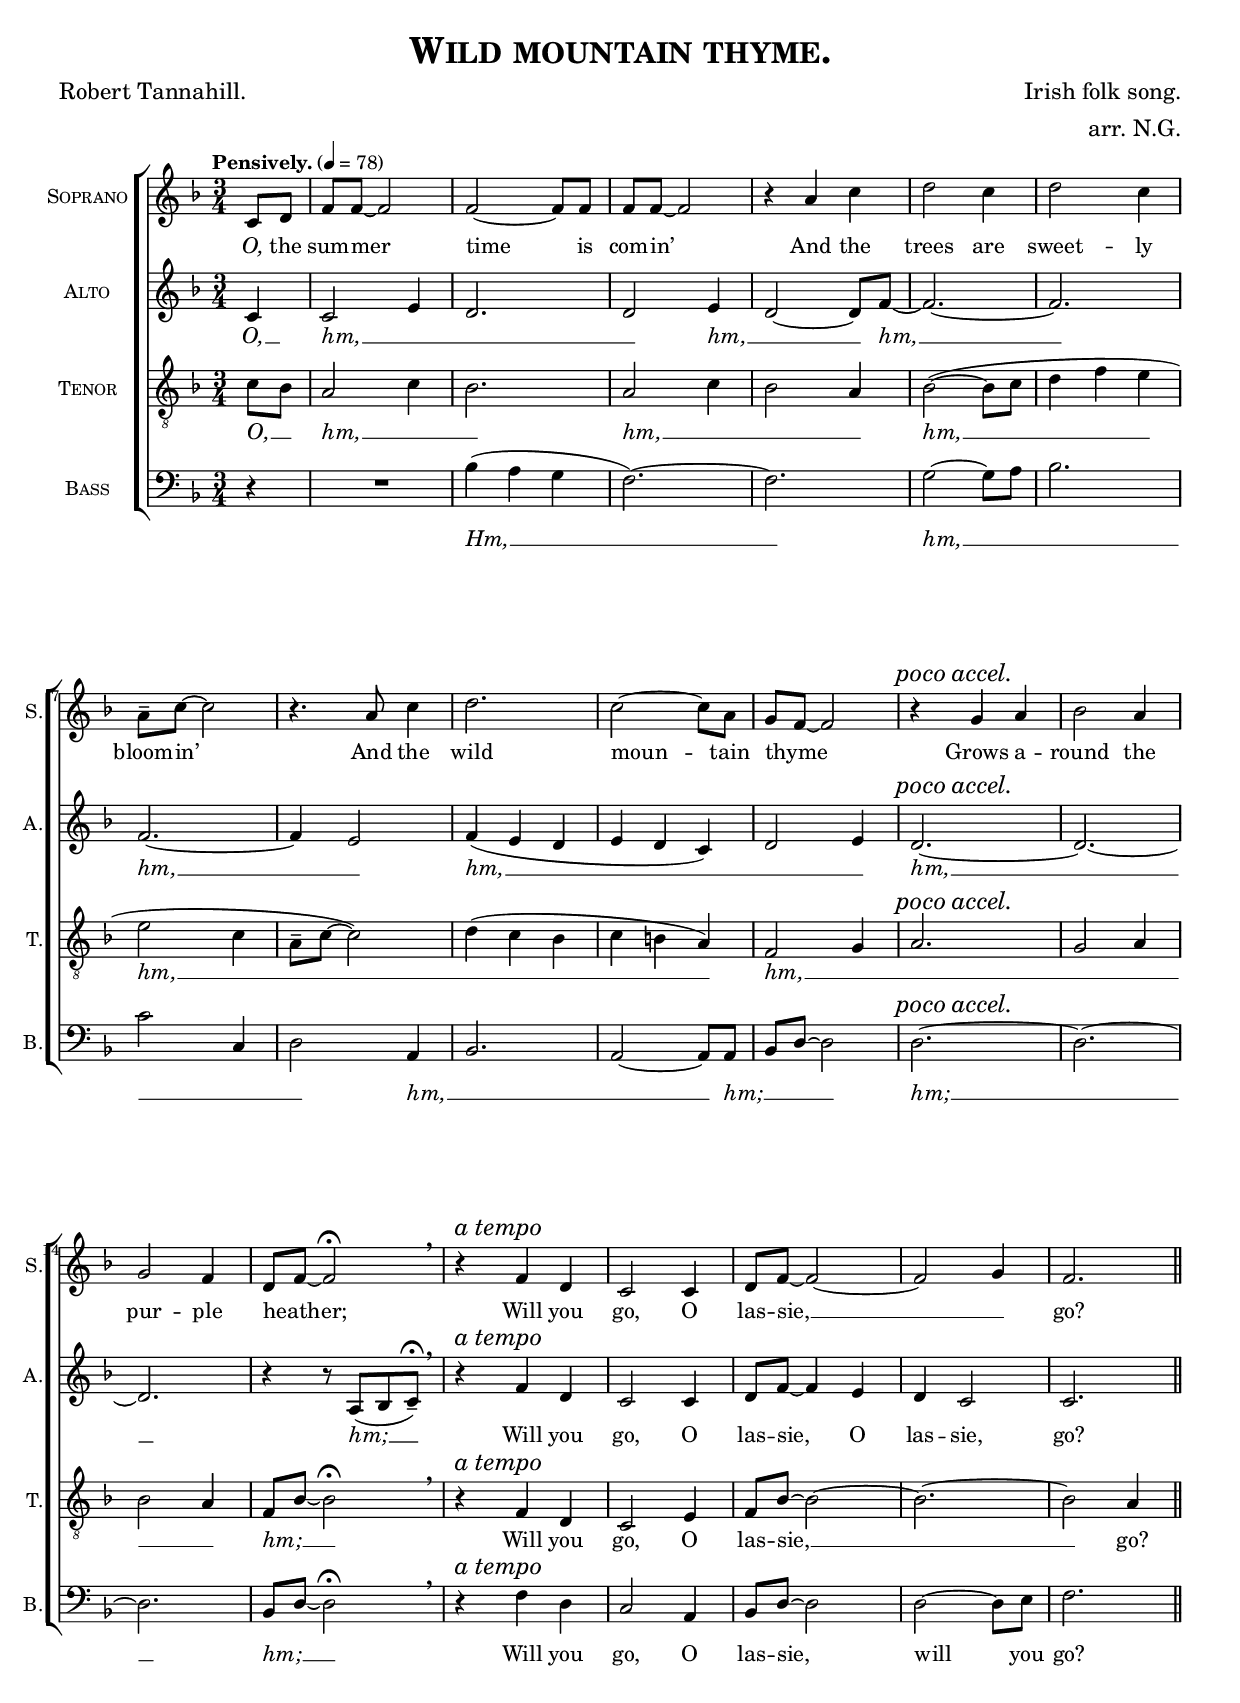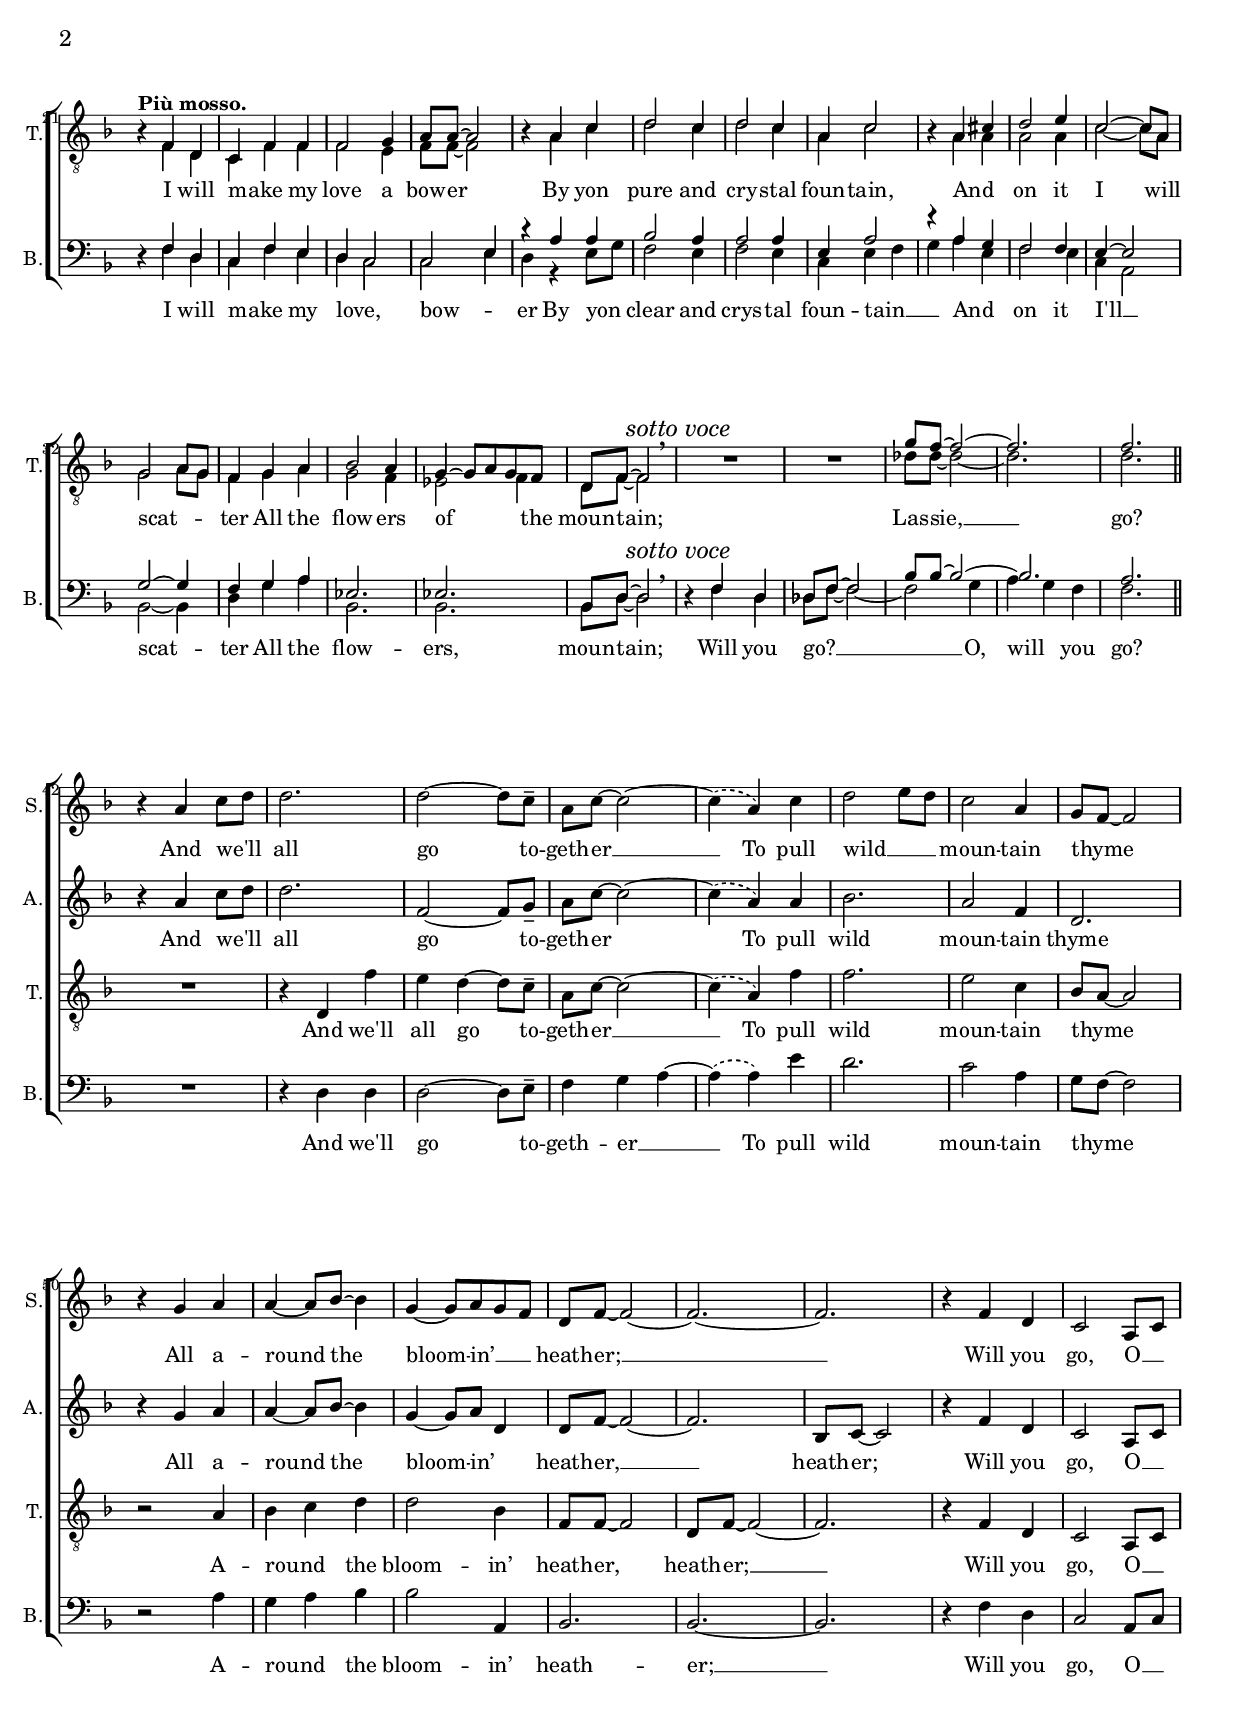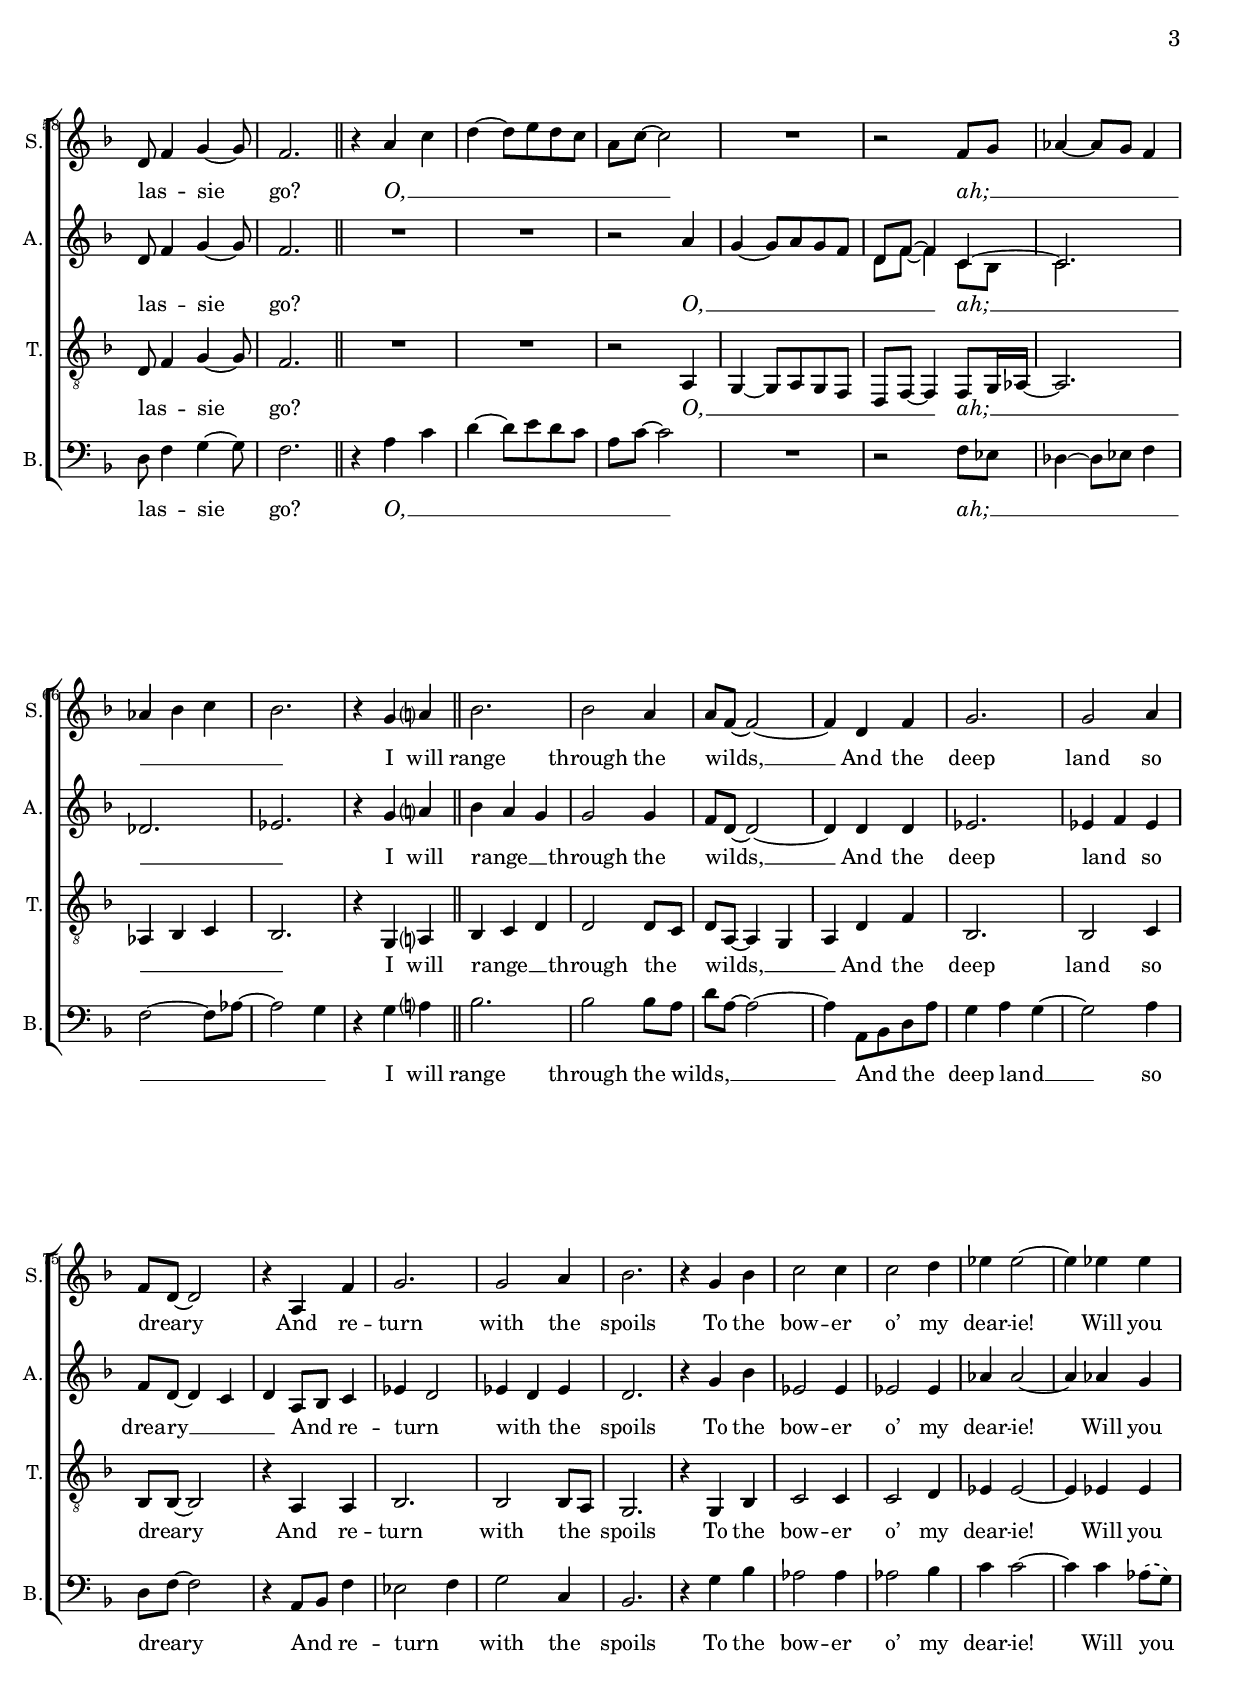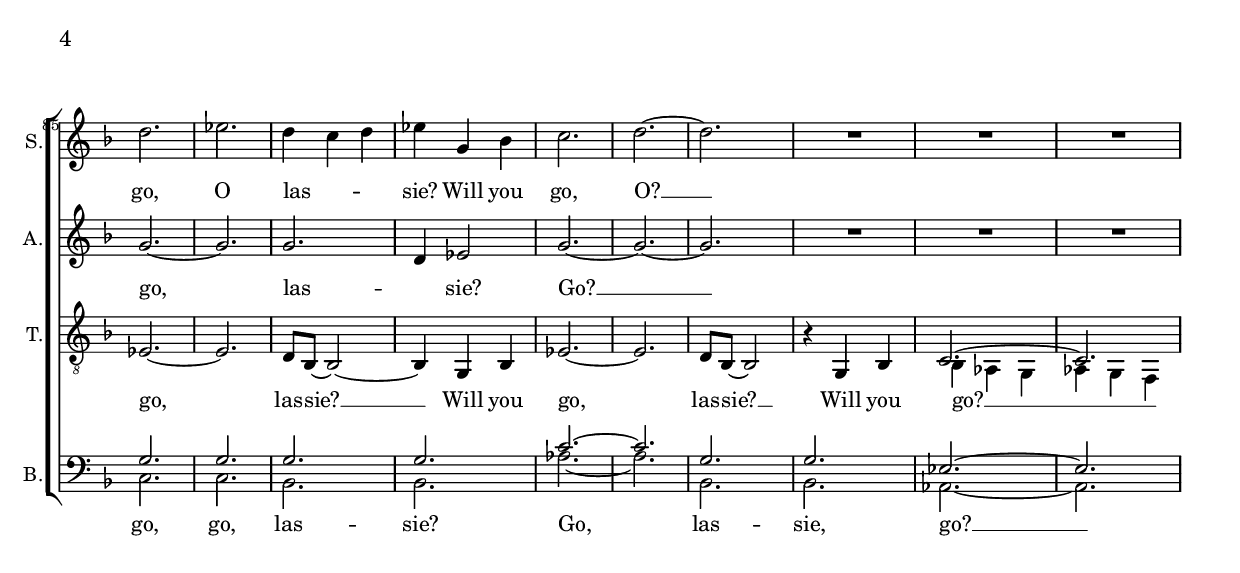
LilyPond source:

% Wild mountain thyme.
% arr. Nathanael Gentry.
% May 2020.

\version "2.19.84"

\paper {
  top-system-spacing.basic-distance = #10
  score-system-spacing.basic-distance = #20
  system-system-spacing.basic-distance = #20
  last-bottom-spacing.basic-distance = #10
}

\header {
  %dedication = \markup{\italic "to Emma."}
  title = \markup{\caps{"Wild mountain thyme."}}
  composer = "Irish folk song."
  arranger = "arr. N.G."
  poet = "Robert Tannahill."
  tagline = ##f
}

global = {
  \key f \major
  \time 3/4
  \tempo "Pensively." 4 = 78
  \set melismaBusyProperties = #'(tieMelismaBusy)
}

soprano = \relative c'' {
  \global
  
  % Verse I.
  \partial 4 c,8 d | f f~ f2 | f2~ f8 f | f8 f8~ f2 |
  r4 a c | d2 c4 | d2 c4 | a8-- c8~ c2 |
  r4. a8 c4 | d2. | c2~ c8 a8 | g8 f8~ f2 |
  r4 \mark \markup { \italic { poco accel. } } g4 a4 | bes2 a4 | g2 f4 | d8 f8~ f2\fermata |
  
  \breathe r4 \mark \markup { \italic { a tempo } } f d4 | c2 c4 | d8  f8~ f2~ | f2 g4 | f2.  \bar "||"

  % Verse II. 	
  \break R2.*21 \break

  % Refrain I.
  r4 a4 c8 d8 | d2. | d2~ d8 c-- | a8 c8~ c2~ |
  \slurDashed c4( a) c | d2 e8 d8 | c2 a4 | g8 f8~ f2 | 
  \break r4 g a | a4~ a8 bes8~ bes4 | g4~ g8 a8 g8 f8 | d8 f8~ f2~ | f2.~ | f2. | 
  
  r4 f4 d | c2 a8 c8 | d8 f4 g4~ g8 | f2. \bar "||"
  
  % Interlude.
  r4 a4 c4 | d4~ d8 e d c | a8 c8~ c2 | R2. | 
  r2 f,8 g8 | aes4~ aes8 g8 f4  | aes bes c | bes2. | 
  
  % Verse III.
  r4 g4 a?4 \bar "||" bes2. | bes2 a4 | a8 f8~ f2~ | 
  f4 d4 f4 | g2. | g2 a4 | f8 d8~ d2 | 
  r4 a f' | g2. | g2 a4 | bes2. | 
  r4 g4 bes4 | c2 c4 | c2 d4 | ees4 ees2~ | 
  
  ees4 ees4 ees4 | d2. | ees2. | d4 c d | 
  ees g, bes | c2. | d2.~ | d2. |
  R2.*3
}

alto = \relative c' {
  \global
  
  % Verse I.
  \partial 4 c4 | c2 e4 | d2. | d2 e4 |
  d2~ d8 f8~ | f2.~ | f2. | f2.~ |
  f4 e2 | f4( e4 d4 | e4 d4 c4) | d2 e4 |
  d2.~ | d2.~ | d2. | r4 r8 a8( bes c8--\fermata) |
  
  \breathe r4 f d4 | c2 c4 | d8 f8~ f4 e4 | d c2 | c2. | 
  
  % Verse II.
  R2.*21

  % Refrain I.
  r4 a'4 c8 d8 | d2. | f,2~ f8 g8-- | a8 c8~ c2~ |
  \slurDashed c4( a) a | bes2. | a2 f4 | d2. |
  r4 g a | a4~ a8 bes8~ bes4 | g4~ g8 a8 d,4 | d8 f8~ f2~ | f2. | bes,8 c8~ c2 |
  
  r4 f4 d | c2 a8 c8 | d8 f4 g4~ g8 | f2. |
  
  % Interlude.
  R2. | R2. | r2 a4 | g4~ g8 a g f |
  << { d8 f~ f4 c4~ | c2. |  } \\ { d8 f~ f4 c8 bes8 | c2. | } >> des2. | ees2. | 
  
  % Verse III.
  r4 g4 a?4 \bar "||" bes4 a4 g4 | g2 g4 | f8 d8~ d2~ | 
  d4 d4 d4 | ees2. | ees4 f4 ees4 | f8 d8~ d4 c4 | 
  d4 a8 bes8 c4 | ees4 d2 | ees4 d4 ees4 | d2. |
  r4 g4 bes4 | ees,2 ees4 | ees2 ees4 | aes4 aes2~ | 
  
  aes4 aes4 g4 | g2.~ | g2. |  g2. | 
  d4 ees2 | g2.~ | g2.~ | g2. |
  R2.*3

}

tenor = \relative c' {
  \global
  
  % Verse I.
  \partial 4 c8 bes8 | a2 c4 | bes2. | a2 c4 | 
  bes2 a4 | bes2~( bes8 c8 | d4 f4 e4 | e2 c4 | 
  a8-- c8~ c2) | d4( c4 bes4 | c4 b4 a4) | f2 g4 |
  a2. | g2 a4 | bes2 a4 | f8 bes8~ bes2\fermata |
  
  \breathe r4 f d4 | c2 e4 | f8 bes8~ bes2~ | bes2.~ | bes2 a4

  \tempo "Più mosso."
  <<
    {
      % Verse II.
      r4 f d | c4 f4 f4 | f2 g4 | a8 a8~ a2 |
      r4 a c | d2 c4 | d2 c4 | a4 c2 |
      r4 a4 cis4 | d2 e4 | c2~ c8 a8 | g2 a8 g8 |
      f4 g4 a4 | bes2 a4 | g4~ g8 a g f | d8 f8~ f2 |
      
      \breathe R2. | R2. | g'8 f8~ f2~ | f2. | f2. \bar "||"
    } \\ {
      % Verse II.
      r4 f, d | c4 f4 f4 | f2 e4 | f8 f8~ f2 |
      r4 a c | d2 c4 | d2 c4 | a4 c2 |
      r4 a4 a4 | a2 a4 | c2~ c8 a8 | g2 a8 g8 |
      f4 g4 a4 | g2 f4 | ees2 f4 | d8 f8 ~f2 |
      
      R2. | R2. | des'8 des8~ des2~ | des2. | d2. | 
    }
  >>
  % Refrain I.
  R2. | r4 d,4 f' | e d~ d8 c-- | a8 c8~ c2~ |
  \slurDashed c4( a4) f'4 | f2. | e2 c4 | bes8 a8~ a2 |
  r2 a4 | bes4 c d | d2 bes4 | f8 f8~ f2 | d8 f8~ f2~ | f2.
  
  r4 f4 d | c2 a8 c8 | d8 f4 g4~ g8 | f2. |
  
  % Interlude.
  R2. | R2. | r2 a,4 | g4~ g8 a g f | 
  d f~ f4 f8 g16 aes16~ | aes2. | aes4 bes c | bes2. | 
  
  % Verse III.
  r4 g4 a?4 | bes4 c4 d4 | d2 d8 c8 | d8 a8~ a4 g4 | 
  a4 d4 f4 | bes,2. | bes2 c4 | bes8 bes8~ bes2 | 
  r4 a a | bes2. | bes2 bes8 a8 | g2. | 
  r4 g4 bes4 | c2 c4 | c2 d4 | ees4 ees2~ | 
  
  ees4 ees4 ees4 | ees2.~ | ees2. | d8 bes8~ bes2~ | 
  bes4 g4 bes4 | ees2.~ | ees2. | d8 bes8~ bes2 |
  r4 g4 bes4 |
  <<
    { 
      c2.~ | c2. |  
    } \\ { 
      bes4 aes g | aes g f | 
    }
  >>
}

bass = \relative c {
  \global
  
  % Verse I.
  \partial 4 r4 | R2. | bes'4( a g | f2.~) | 
  f2. | g2~ g8 a8 | bes2. | c2 c,4 | 
  d2 a4 | bes2. | a2~ a8 a8 | bes8 d~ d2 |
  d2.~ | d2.~ | d2. | bes8 d8~ d2\fermata |
  
  \breathe r4 f d4 | c2 a4 | bes8 d8~ d2 | d2~ d8 e8 | f2.
  
  <<
    {
      % Verse II.
      r4 f d | c f e | d c2 | c2 e4 |
      r4 a4 a4 | bes2 a4 | a2 a4 | e4 a2 |
      r4 a4 g4 | f2 f4 | e4~ e2 | g2~ g4 |
      f4 g4 a4 | ees2. | ees2. | bes8 d8~ d2 |
      
      \breathe r4 f d | des8 f8~ f2 | bes8 bes8~ bes2~ | bes2. | a2. |
    } \\ {
      % Verse II.
      r4 f d | c f e | d c2 | c2 e4 |
      d4 r4 e8 g8 | f2 e4 | f2 e4 | c4 e4 f4 |
      g4 a4 e4 | f2 e4 | c4 a2 | bes2~ bes4 |
      d4 g4 a4 | bes,2. | bes2. | bes8 d8~ d2 |
      r4 \mark \markup { \italic { sotto voce } } f d | des8 f8~ f2~ | f2 g4 | a4 g4 f4 | f2. |
    }
  >>
  
  % Refrain I.
  R2. | r4 d4 d4 | d2~ d8 e8-- | f4 g4 a4~ |
  \slurDashed a4( a4) e'4 | d2. | c2 a4 | g8 f8~ f2 | 
  r2 a4 | g4 a4 bes4 | bes2 a,4 | bes2. | bes2.~ | bes2. |
  
  r4 f'4 d | c2 a8 c8 | d8 f4 g4~ g8 | f2. |
  
  % Interlude.
  r4 a4 c4 | d4~ d8 e d c | a8 c8~ c2 | R2. | 
  r2 f,8 ees | des4~ des8 ees8 f4 | f2~ f8 aes8~ | aes2 g4 | 
  
  % Verse III.
  r4 g4 a?4 | bes2. | bes2 bes8 a8 | d8 a8~ a2~ | 
  a4 a,8 bes8 d8 a'8 | g4 a4 g4~ | g2 a4 | d,8 f8~ f2 | 
  r4 a,8 bes8 f'4 | ees2 f4 | g2 c,4 | bes2. | 
  r4 g'4 bes4 | aes2 aes4 | aes2 bes4 | c4 c2~ | 
  
  c4 c4 aes8( g8) |
  <<
    {
      g2. | g2. | g2. | g2. | 
      c2.~ | c2. | g2. | g2. | 
      ees2.~ | ees2. |
    } \\ {
      c2. | c2. | bes2. | bes2. | 
      aes'2.~ | aes2. | bes,2. | bes2. | 
      aes2.~ | aes2. |
    }
  >>
}

sopranoVerse = \lyricmode {
  %\override LyricText #'font-family = #'Calibri
  \markup{\italic O,} the sum -- mer time is com -- in’
  And the trees are sweet -- ly bloom -- in’
  And the wild moun -- tain thyme _
  Grows a -- round the pur -- ple heather; _
  Will you go, O las -- sie, __ _ go?

  And we'll _ all go to -- geth -- er __
  To pull wild __ _ _ moun -- tain thyme _
  All a -- round the bloom -- in’ __ _ _ heath -- er; __
  Will you go, O __ _ las -- _ sie go?

  \markup {\italic O,}  __ _ _ _ _ _ _ _
  \markup {\italic ah;}  __ _ _ _ _ _ _ _ _

  I will range through the wilds, __ _
  And the deep land so dreary _
  And re -- turn with the spoils
  To the bow -- er o’ my dear -- ie!

  Will you go, O las -- _ _ sie? Will you go, O? __

  And we'll all go to -- geth -- er
  To pull _ wild _ moun -- tain _ _ time _
}

altoVerse = \lyricmode {
  \markup{\italic O, } __
  \markup{\italic hm,} __ _ _ _
  \markup{\italic hm,} __ _
  \markup{\italic hm,} __
  \markup{\italic hm,} __ _
  \markup{\italic hm,} __ _ _ _ _ _ _ _
  \markup{\italic hm,} __
  \markup{\italic hm;} __ _ _
  Will you go, O las -- sie, O las -- sie, go?

  And we'll _ all go to -- geth -- er
  To pull wild moun -- tain thyme
  All a -- round the bloom -- in’ _ heath -- er, __ heath -- er;
  Will you go, O __ _ las -- _ sie go?

  \markup {\italic O,}  __ _ _ _ _ _ _ _
  \markup {\italic ah;}  __ _ _ _ _

  I will range __ _ _ through the wilds, __ _
  And the deep land _ so drea -- ry __ _ _
  And _ re -- turn _ with _ the spoils
  To the bow -- er o’ my dear -- ie!

  Will you go, las -- _ sie? Go? __
}

tenorVerse = \lyricmode {
  \markup{\italic O, } __ _
  \markup{\italic hm,} __ _ _
  \markup{\italic hm,} __ _ _ _
  \markup{\italic hm,} __ _ _ _ _ 
  \markup{\italic hm,} __ _ _ _ _ _ _ _ _ _
  \markup{\italic hm,} __ _ _ _ _ _ _
  \markup{\italic hm;} __ _
  Will you go, O las -- sie, __ go?

  I will make _ my love a bow -- er _
  By yon pure and cry -- stal foun -- tain,
  And _ on it I _ will scat -- _ _ ter
  All the flow -- ers of _ _ _ the moun -- tain; _
  Las -- sie, __ _ _ go?

  And we'll all go to -- geth -- er __
  To pull wild moun -- tain thyme _
  A -- round _ the bloom -- in’ heath -- er, heath -- er; __
  Will you go, O __ _ las -- _ sie go?

  \markup {\italic O,}  __ _ _ _ _ _ _
  \markup {\italic ah;}  __ _ _ _ _ _ _

  I will range __ _ _ through the _ wilds, __ _ _ _
  And the deep land so dreary _
  And re -- turn with the _ spoils
  To the bow -- er o’ my dear -- ie!

  Will you go, las -- sie? __
  Will you go, las -- sie? __
  Will you go? __ _ _ _ _ _ _ _ _ _
}

bassVerse = \lyricmode {
  \markup{\italic Hm,} __ _ _ _
  \markup{\italic hm,} __ _ _ _ _ _
  \markup{\italic hm,} __ _ _
  \markup{\italic hm;} __ _ _
  \markup{\italic hm;} __
  \markup{\italic hm;} __ _
  Will you go, O las -- sie, will you go?

  I will make _ my love, _ bow -- _ er
  By yon _ clear and crys -- tal foun -- tain __ _ _
  And _ on it I'll __ _ scat -- _ ter
  All the flow -- ers, moun -- tain; _
  Will you go? __ _ _ _ _ _
  O, will _ you go?

  And we'll go to -- geth -- er __ _
  To pull wild moun -- tain thyme _
  A -- round _ the bloom -- in’ heath -- er; __
  Will you go, O __ _ las -- _ sie go?

  \markup {\italic O,}  __ _ _ _ _ _ _ _
  \markup {\italic ah;}  __ _ _ _ _ _ _ _

  I will range through the wilds, __ _ _
  And _ the _ deep land __ _ so dreary _
  And _ re -- turn _ with the spoils
  To the bow -- er o’ my dear -- ie!

  Will you _ go, go, las -- sie? Go, _ las -- sie, go? __ _
}

\score {
  \new ChoirStaff <<
    \new Staff \with {
      \consists "Merge_rests_engraver"
      midiInstrument = "choir aahs"
      instrumentName = \markup{\caps{"Soprano"}}
      shortInstrumentName = #"S."
    } { \soprano }
    \addlyrics { \sopranoVerse }
    \new Staff \with {
      \consists "Merge_rests_engraver"
      midiInstrument = "choir aahs"
      instrumentName = \markup{\caps{"Alto"}}
      shortInstrumentName = #"A."
    } { \alto }
    \addlyrics { \altoVerse }
    \new Staff \with {
      \consists "Merge_rests_engraver"
      midiInstrument = "choir aahs"
      instrumentName = \markup{\caps{"Tenor"}}
      shortInstrumentName = #"T."
    } { \clef "treble_8" \tenor }
    \addlyrics { \tenorVerse }
    \new Staff \with {
      \consists "Merge_rests_engraver"
      midiInstrument = "choir aahs"
      instrumentName = \markup{\caps{"Bass"}}
      shortInstrumentName = #"B."
    } { \clef bass \bass }
    \addlyrics { \bassVerse }
  >>
  \layout {
    \context { \RemoveEmptyStaffContext }
    \context {
      \Score
      \remove "Mark_engraver"
      \remove "Staff_collecting_engraver"
    }
    \context {
      \Staff
      \consists "Mark_engraver"
      \consists "Staff_collecting_engraver"
    }
    #(layout-set-staff-size 17)
    \override LyricText.self-alignment-X = #CENTER
  }
  \midi {
    \tempo 4=60
  }
}
